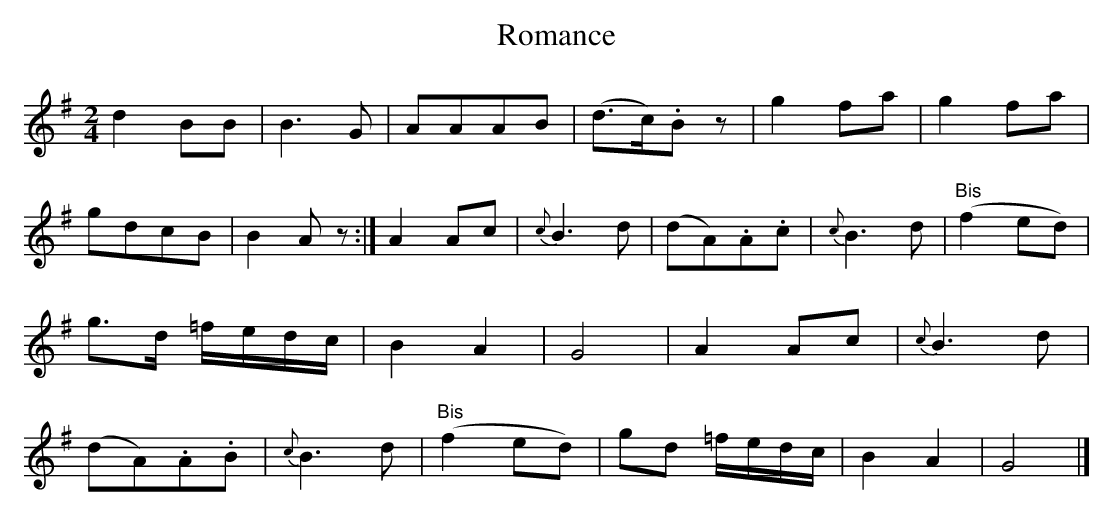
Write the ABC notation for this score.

X:1
T:Romance
L:1/8
M:2/4
K:G
d2BB| B3G| AAAB| (d>c).Bz| g2fa| g2fa| gdcB| B2Az:|\
A2Ac| {c}B3d| (dA).A.c| {c}B3d| \
"Bis"(f2ed)| g>d =f/e/d/c/| B2A2| G4|\
A2Ac| {c}B3d| (dA).A.B| {c}B3d|\
"Bis"(f2ed)| gd =f/e/d/c/| B2A2| G4|]
